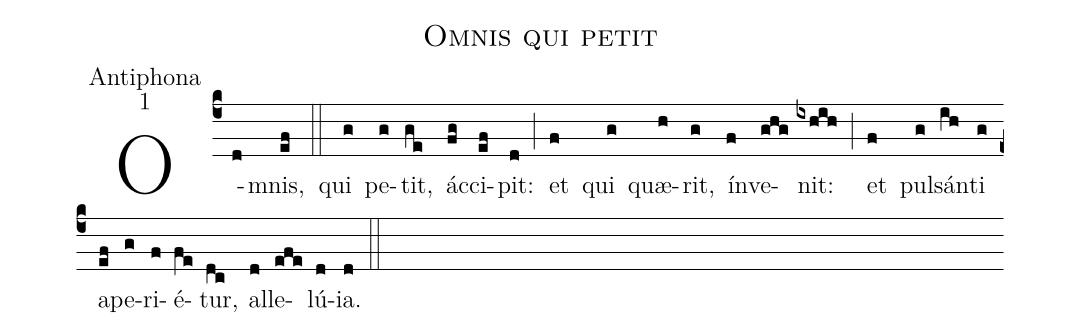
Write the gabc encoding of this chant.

name:Omnis qui petit;
office-part:Antiphona;
mode:1;
%%
(c4) O(d)mnis,(ef) (::)
qui(g) pe(g)tit,(ge) ác(fg)ci(ef)pit:(d) (;) et(f) qui(g) quæ(h)rit,(g) ín(f)ve(ghg)nit:(ixhih) (;) et(f) pul(g)sán(ih)ti(g) a(ef)pe(g)ri(f)é(fe)tur,(dc) al(d)le(efe)lú(d)ia.(d) (::)
